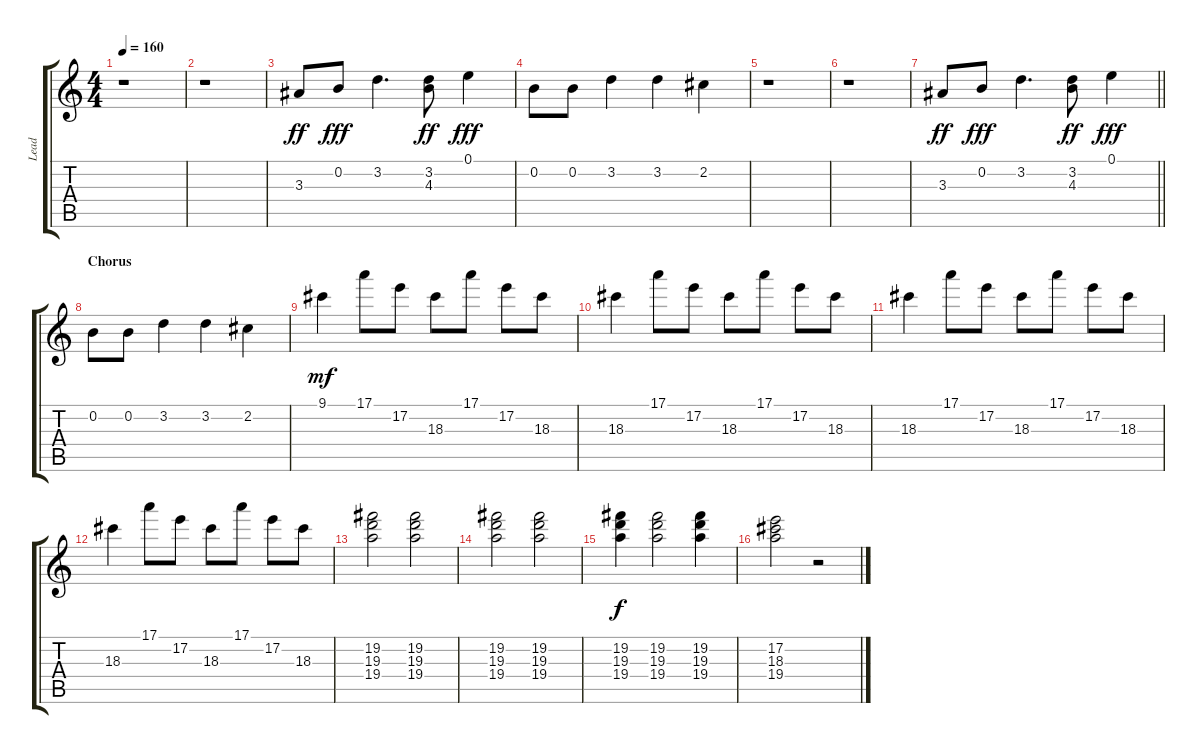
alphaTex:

\track ("Lead" "Lead") {instrument electricguitarjazz}
\staff {score tabs}
\tuning (E4 B3 G3 D3 A2 E2) {hide}
\ts (4 4)
\tempo 160
\clef g2
\ks c
r.1{dy fff} |
r.1 |
3.3.8{dy ff} 0.2.8{dy fff} 3.2.4{d} (3.2 4.3).8{dy ff} 0.1.4{dy fff} |
0.2.8 0.2.8 3.2.4 3.2.4 2.2.4 |
r.1 |
r.1 |
\barLineRight lightlight
3.3.8{dy ff} 0.2.8{dy fff} 3.2.4{d} (3.2 4.3).8{dy ff} 0.1.4{dy fff} |
\section ("" "Chorus")
0.2.8 0.2.8 3.2.4 3.2.4 2.2.4 |
9.1.4{dy mf} 17.1.8 17.2.8 18.3.8 17.1.8 17.2.8 18.3.8 |
18.3.4 17.1.8 17.2.8 18.3.8 17.1.8 17.2.8 18.3.8 |
18.3.4 17.1.8 17.2.8 18.3.8 17.1.8 17.2.8 18.3.8 |
18.3.4 17.1.8 17.2.8 18.3.8 17.1.8 17.2.8 18.3.8 |
(19.2 19.3 19.4).2 (19.2 19.3 19.4).2 |
(19.2 19.3 19.4).2 (19.2 19.3 19.4).2 |
(19.2 19.3 19.4).4{dy f} (19.2 19.3 19.4).2 (19.2 19.3 19.4).4 |
(17.2 18.3 19.4).2 r.2
